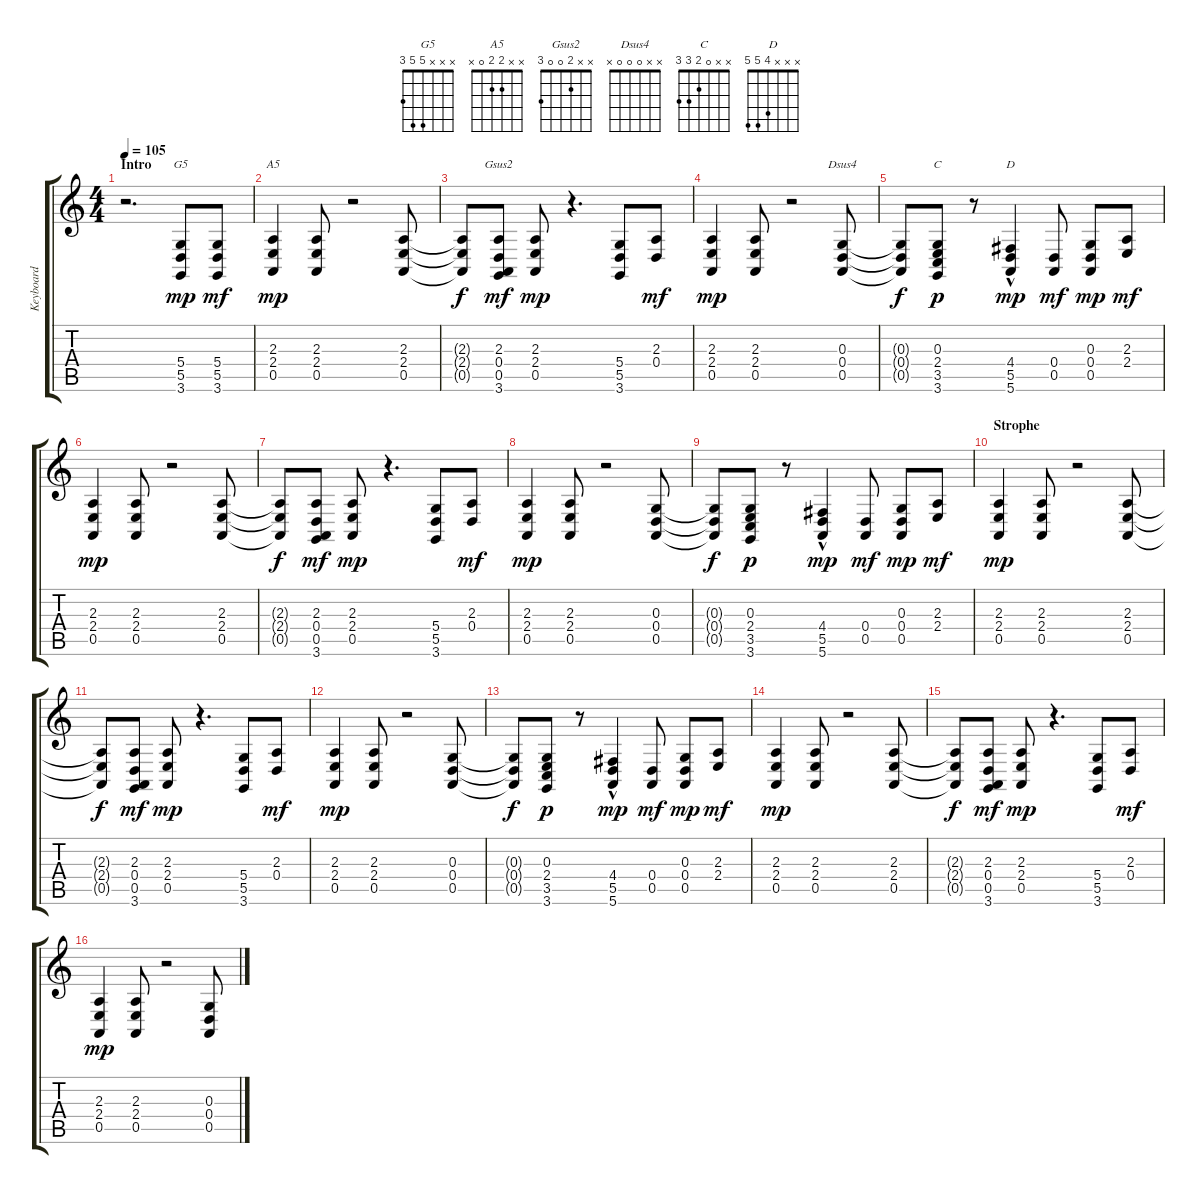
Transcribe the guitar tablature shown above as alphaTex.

\track ("Keyboard" "Keyboard") {instrument acousticgrandpiano}
\staff {score tabs}
\tuning (E4 B3 G3 D3 A2 E2) {hide}
\chord ("G5" x x x 5 5 3)
\chord ("A5" x x 2 2 0 x)
\chord ("Gsus2" x x 2 0 0 3)
\chord ("Dsus4" x x 0 0 0 x)
\chord ("C" x x 0 2 3 3)
\chord ("D" x x x 4 5 5)
\ts (4 4)
\section ("" "Intro")
\tempo 105
\clef g2
\ks c
r.2{d dy mp instrument acousticgrandpiano} (5.4 5.5 3.6).8{ch "G5"} (5.4 5.5 3.6).8{dy mf} |
(2.3 2.4 0.5).4{ch "A5" dy mp} (2.3 2.4 0.5).8 r.2 (2.3 2.4 0.5).8 |
(2.3{t} 2.4{t} 0.5{t}).8{dy f} (2.3 0.4 0.5 3.6).8{ch "Gsus2" dy mf} (2.3 2.4 0.5).8{dy mp} r.4{d} (5.4 5.5 3.6).8 (2.3 0.4).8{dy mf} |
(2.3 2.4 0.5).4{dy mp} (2.3 2.4 0.5).8 r.2 (0.3 0.4 0.5).8{ch "Dsus4"} |
(0.3{t} 0.4{t} 0.5{t}).8{dy f} (0.3 2.4 3.5 3.6).8{ch "C" dy p} r.8 (4.4{hac} 5.5 5.6).4{ch "D" dy mp} (0.4 0.5).8{dy mf} (0.3 0.4 0.5).8{dy mp} (2.3 2.4).8{dy mf} |
(2.3 2.4 0.5).4{dy mp} (2.3 2.4 0.5).8 r.2 (2.3 2.4 0.5).8 |
(2.3{t} 2.4{t} 0.5{t}).8{dy f} (2.3 0.4 0.5 3.6).8{dy mf} (2.3 2.4 0.5).8{dy mp} r.4{d} (5.4 5.5 3.6).8 (2.3 0.4).8{dy mf} |
(2.3 2.4 0.5).4{dy mp} (2.3 2.4 0.5).8 r.2 (0.3 0.4 0.5).8 |
(0.3{t} 0.4{t} 0.5{t}).8{dy f} (0.3 2.4 3.5 3.6).8{dy p} r.8 (4.4{hac} 5.5 5.6).4{dy mp} (0.4 0.5).8{dy mf} (0.3 0.4 0.5).8{dy mp} (2.3 2.4).8{dy mf} |
\section ("" "Strophe")
(2.3 2.4 0.5).4{dy mp} (2.3 2.4 0.5).8 r.2 (2.3 2.4 0.5).8 |
(2.3{t} 2.4{t} 0.5{t}).8{dy f} (2.3 0.4 0.5 3.6).8{dy mf} (2.3 2.4 0.5).8{dy mp} r.4{d} (5.4 5.5 3.6).8 (2.3 0.4).8{dy mf} |
(2.3 2.4 0.5).4{dy mp} (2.3 2.4 0.5).8 r.2 (0.3 0.4 0.5).8 |
(0.3{t} 0.4{t} 0.5{t}).8{dy f} (0.3 2.4 3.5 3.6).8{dy p} r.8 (4.4{hac} 5.5 5.6).4{dy mp} (0.4 0.5).8{dy mf} (0.3 0.4 0.5).8{dy mp} (2.3 2.4).8{dy mf} |
(2.3 2.4 0.5).4{dy mp} (2.3 2.4 0.5).8 r.2 (2.3 2.4 0.5).8 |
(2.3{t} 2.4{t} 0.5{t}).8{dy f} (2.3 0.4 0.5 3.6).8{dy mf} (2.3 2.4 0.5).8{dy mp} r.4{d} (5.4 5.5 3.6).8 (2.3 0.4).8{dy mf} |
(2.3 2.4 0.5).4{dy mp} (2.3 2.4 0.5).8 r.2 (0.3 0.4 0.5).8
